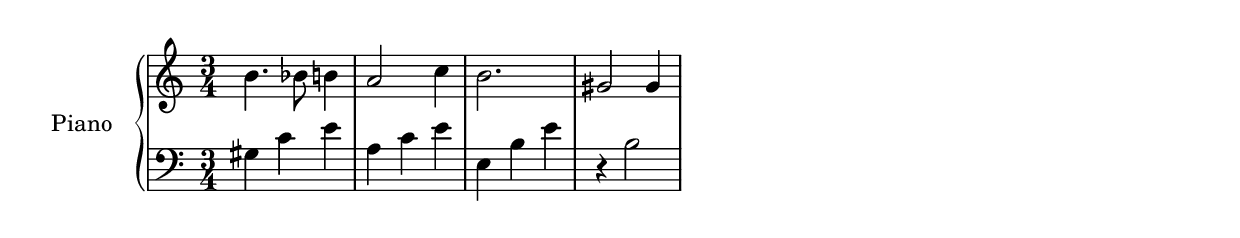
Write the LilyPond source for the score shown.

% LilyBin
upper = \relative c'' {
  \clef treble
  \key c \major
  \time 3/4

  b4. bes8 b4 |
  a2 c4 |
  b2. |
  gis2 gis4 |
}

lower = \relative c' {
  \clef bass
  \key c \major
  \time 3/4

  gis4 c e |
  a, c e |
  e, b' e |
  r4 b2 |
}

\score {
  \new PianoStaff <<
    \set PianoStaff.instrumentName = #"Piano  "
    \new Staff = "upper" \upper
    \new Staff = "lower" \lower
  >>
  \layout { }
  \midi {
    \context {
      \Score
      tempoWholesPerMinute = #(ly:make-moment 140 4)
     }
  }
}

